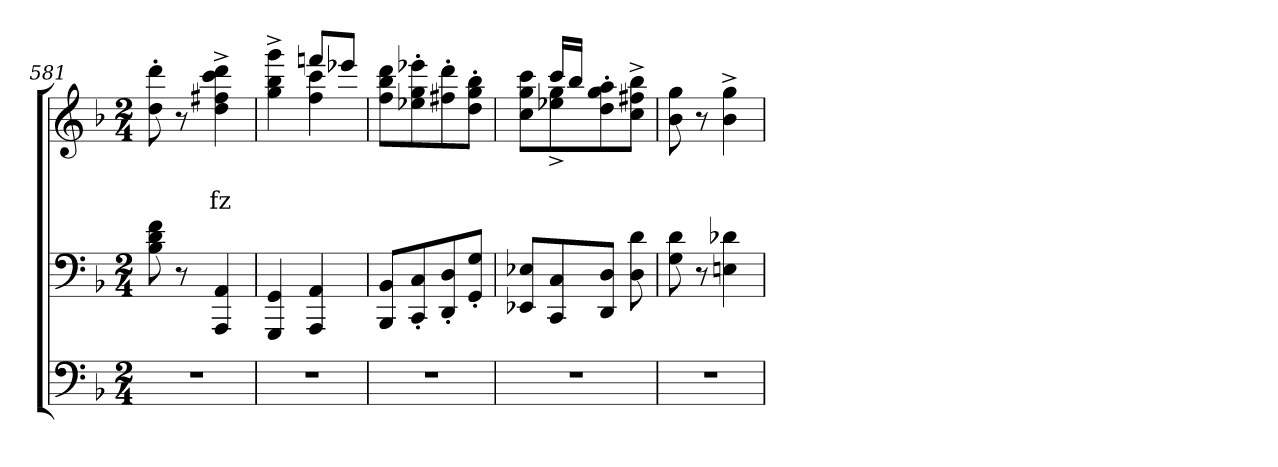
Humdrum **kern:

**kern	**kern	**kern	**text	**text
*part3	*part2	*part1	*part1	*part1
*staff3	*staff2	*staff1	*staff1	*staff1
*clefF4	*clefF4	*clefG2	*	*
*k[b-]	*k[b-]	*k[b-]	*	*
*M2/4	*M2/4	*M2/4	*	*
=581	=581	=581	=581	=581
2r	8f 8d 8B-	8ddd'> 8dd'>	.	.
.	8r	8r	.	.
.	4AA 4AAA	4ddd^> 4ccc^> 4ff#X^> 4dd^>	.	fz
=582	=582	=582	=582	=582
*	*	*^	*	*
2r	4GG 4GGG	4ryy	4ggg^> 4bb-^> 4gg^>	.	.
.	4AA 4AAA	8fffnL	4ccc 4ff	.	.
.	.	8eee-XJ	.	.	.
*	*	*v	*v	*	*
=583	=583	=583	=583	=583
2r	8BB- 8BBB-L	8ddd 8bb- 8ffL	.	.
.	8C'> 8CC'>	8eee-X'> 8gg'> 8ee-X'>	.	.
.	8D'> 8DD'>	8ddd'> 8ff#X'>	.	.
.	8G'> 8GG'>J	8bb-'> 8gg'> 8dd'>J	.	.
=584	=584	=584	=584	=584
*	*	*^	*	*
2r	8E-X 8EE-XL	8ryy	8ccc 8gg 8ccL	.	.
.	8C 8CC	16cccLL	8gg^> 8ee-X^>	.	.
.	.	16bb-JJ	.	.	.
.	8D 8DDJ	4ryy	8aa'> 8gg'> 8dd'>	.	.
.	8d 8D	.	8bb-^> 8ff#X^> 8cc^>J	.	.
*	*	*v	*v	*	*
=585	=585	=585	=585	=585
2r	8d 8G	8gg 8b-	.	.
.	8r	8r	.	ff
.	4d-X 4En	4gg^> 4b-^>	.	.
=	=	=	=	=
*-	*-	*-	*-	*-
